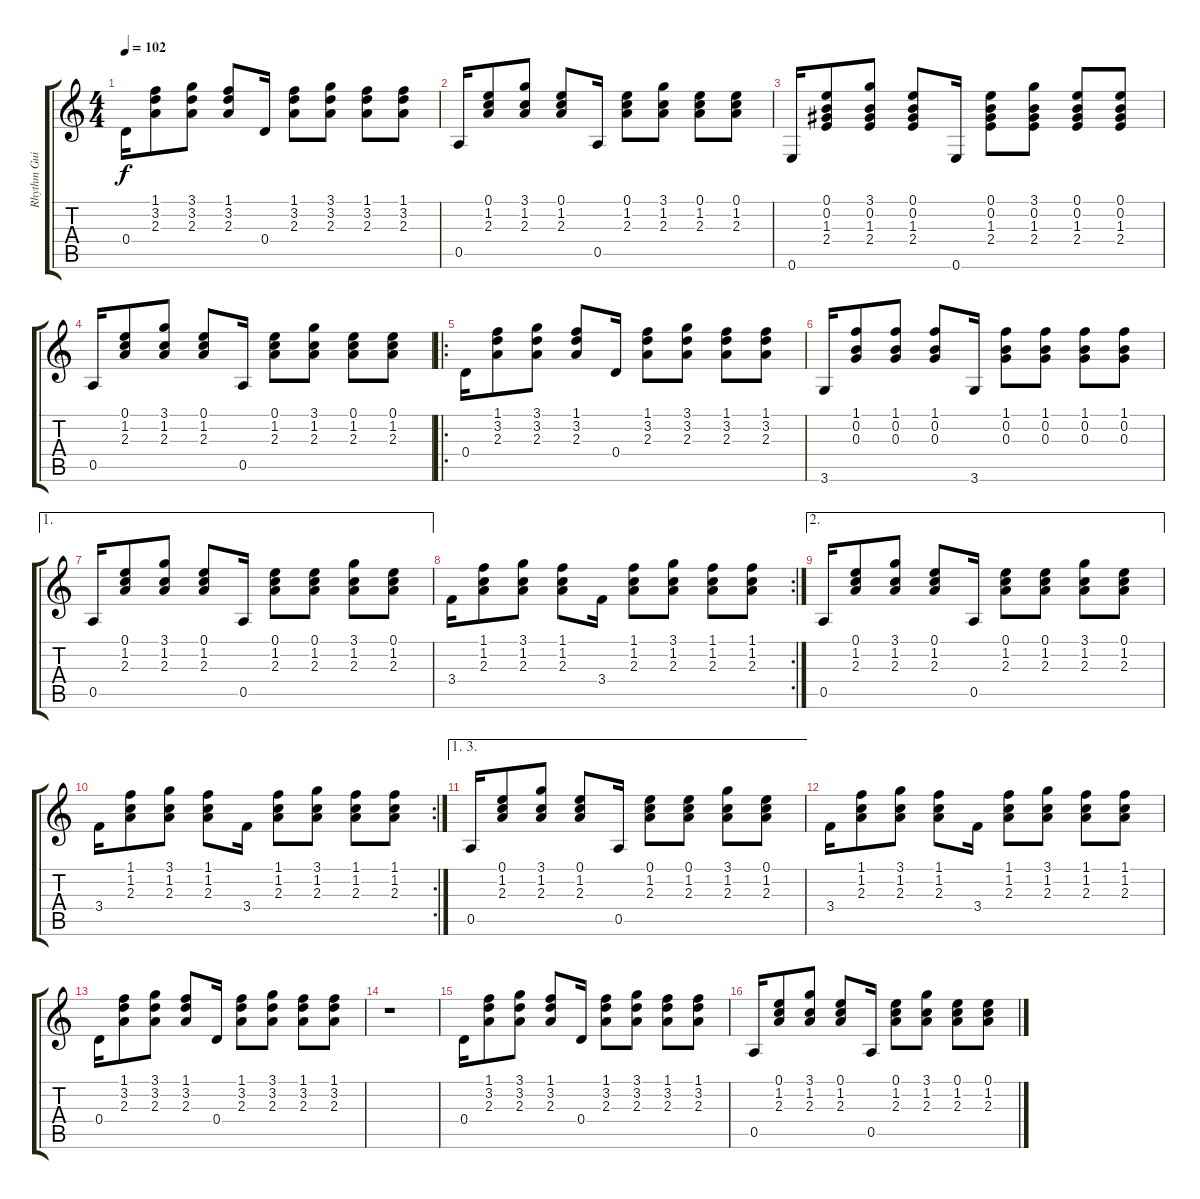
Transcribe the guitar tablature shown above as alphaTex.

\track ("Rhythm Guitar " "Rhythm Gui") {instrument acousticguitarnylon}
\staff {score tabs}
\tuning (E4 B3 G3 D3 A2 E2) {hide}
\ts (4 4)
\tempo 102
\clef g2
\ks c
0.4.16{dy f} (1.1 3.2 2.3).8 (3.1 3.2 2.3).8 (1.1 3.2 2.3).8 0.4.16 (1.1 3.2 2.3).8 (3.1 3.2 2.3).8 (1.1 3.2 2.3).8 (1.1 3.2 2.3).8 |
0.5.16 (0.1 1.2 2.3).8 (3.1 1.2 2.3).8 (0.1 1.2 2.3).8 0.5.16 (0.1 1.2 2.3).8 (3.1 1.2 2.3).8 (0.1 1.2 2.3).8 (0.1 1.2 2.3).8 |
0.6.16 (0.1 0.2 1.3 2.4).8 (3.1 0.2 1.3 2.4).8 (0.1 0.2 1.3 2.4).8 0.6.16 (0.1 0.2 1.3 2.4).8 (3.1 0.2 1.3 2.4).8 (0.1 0.2 1.3 2.4).8 (0.1 0.2 1.3 2.4).8 |
0.5.16 (0.1 1.2 2.3).8 (3.1 1.2 2.3).8 (0.1 1.2 2.3).8 0.5.16 (0.1 1.2 2.3).8 (3.1 1.2 2.3).8 (0.1 1.2 2.3).8 (0.1 1.2 2.3).8 |
\ro
0.4.16 (1.1 3.2 2.3).8 (3.1 3.2 2.3).8 (1.1 3.2 2.3).8 0.4.16 (1.1 3.2 2.3).8 (3.1 3.2 2.3).8 (1.1 3.2 2.3).8 (1.1 3.2 2.3).8 |
3.6.16 (1.1 0.2 0.3).8 (1.1 0.2 0.3).8 (1.1 0.2 0.3).8 3.6.16 (1.1 0.2 0.3).8 (1.1 0.2 0.3).8 (1.1 0.2 0.3).8 (1.1 0.2 0.3).8 |
\ae 1
0.5.16 (0.1 1.2 2.3).8 (3.1 1.2 2.3).8 (0.1 1.2 2.3).8 0.5.16 (0.1 1.2 2.3).8 (0.1 1.2 2.3).8 (3.1 1.2 2.3).8 (0.1 1.2 2.3).8 |
\rc 2
3.4.16 (1.1 1.2 2.3).8 (3.1 1.2 2.3).8 (1.1 1.2 2.3).8 3.4.16 (1.1 1.2 2.3).8 (3.1 1.2 2.3).8 (1.1 1.2 2.3).8 (1.1 1.2 2.3).8 |
\ae 2
0.5.16 (0.1 1.2 2.3).8 (3.1 1.2 2.3).8 (0.1 1.2 2.3).8 0.5.16 (0.1 1.2 2.3).8 (0.1 1.2 2.3).8 (3.1 1.2 2.3).8 (0.1 1.2 2.3).8 |
\rc 2
3.4.16 (1.1 1.2 2.3).8 (3.1 1.2 2.3).8 (1.1 1.2 2.3).8 3.4.16 (1.1 1.2 2.3).8 (3.1 1.2 2.3).8 (1.1 1.2 2.3).8 (1.1 1.2 2.3).8 |
\ae (1 3)
0.5.16 (0.1 1.2 2.3).8 (3.1 1.2 2.3).8 (0.1 1.2 2.3).8 0.5.16 (0.1 1.2 2.3).8 (0.1 1.2 2.3).8 (3.1 1.2 2.3).8 (0.1 1.2 2.3).8 |
3.4.16 (1.1 1.2 2.3).8 (3.1 1.2 2.3).8 (1.1 1.2 2.3).8 3.4.16 (1.1 1.2 2.3).8 (3.1 1.2 2.3).8 (1.1 1.2 2.3).8 (1.1 1.2 2.3).8 |
0.4.16 (1.1 3.2 2.3).8 (3.1 3.2 2.3).8 (1.1 3.2 2.3).8 0.4.16 (1.1 3.2 2.3).8 (3.1 3.2 2.3).8 (1.1 3.2 2.3).8 (1.1 3.2 2.3).8 |
r.1 |
0.4.16 (1.1 3.2 2.3).8 (3.1 3.2 2.3).8 (1.1 3.2 2.3).8 0.4.16 (1.1 3.2 2.3).8 (3.1 3.2 2.3).8 (1.1 3.2 2.3).8 (1.1 3.2 2.3).8 |
0.5.16 (0.1 1.2 2.3).8 (3.1 1.2 2.3).8 (0.1 1.2 2.3).8 0.5.16 (0.1 1.2 2.3).8 (3.1 1.2 2.3).8 (0.1 1.2 2.3).8 (0.1 1.2 2.3).8
